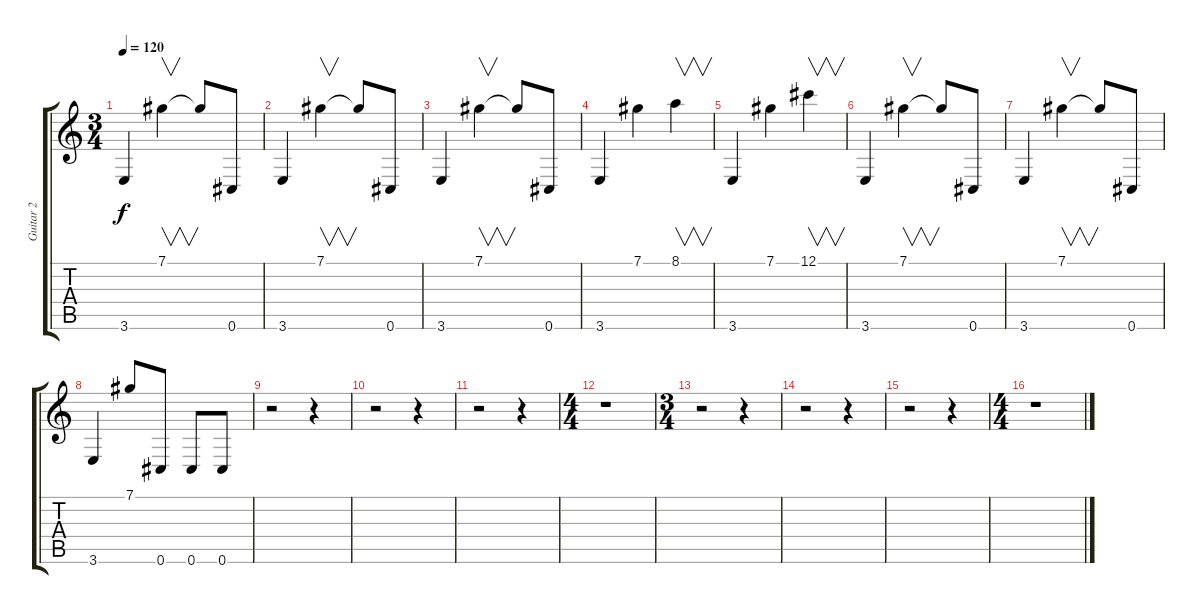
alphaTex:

\track ("Guitar 2" "Guitar 2") {instrument distortionguitar}
\staff {score tabs}
\tuning (Db4 Ab3 E3 B2 Gb2 Db2) {hide}
\ts (3 4)
\tempo 120
\clef g2
\ks c
3.6.4{dy f} 7.1.4{v} 7.1{t}.8 0.6.8 |
3.6.4 7.1.4{v} 7.1{t}.8 0.6.8 |
3.6.4 7.1.4{v} 7.1{t}.8 0.6.8 |
3.6.4 7.1.4 8.1.4{v} |
3.6.4 7.1.4 12.1.4{v} |
3.6.4 7.1.4{v} 7.1{t}.8 0.6.8 |
3.6.4 7.1.4{v} 7.1{t}.8 0.6.8 |
3.6.4 7.1.8 0.6.8 0.6.8 0.6.8 |
r.2 r.4 |
r.2 r.4 |
r.2 r.4 |
\ts (4 4)
r.1 |
\ts (3 4)
r.2 r.4 |
r.2 r.4 |
r.2 r.4 |
\ts (4 4)
r.1
